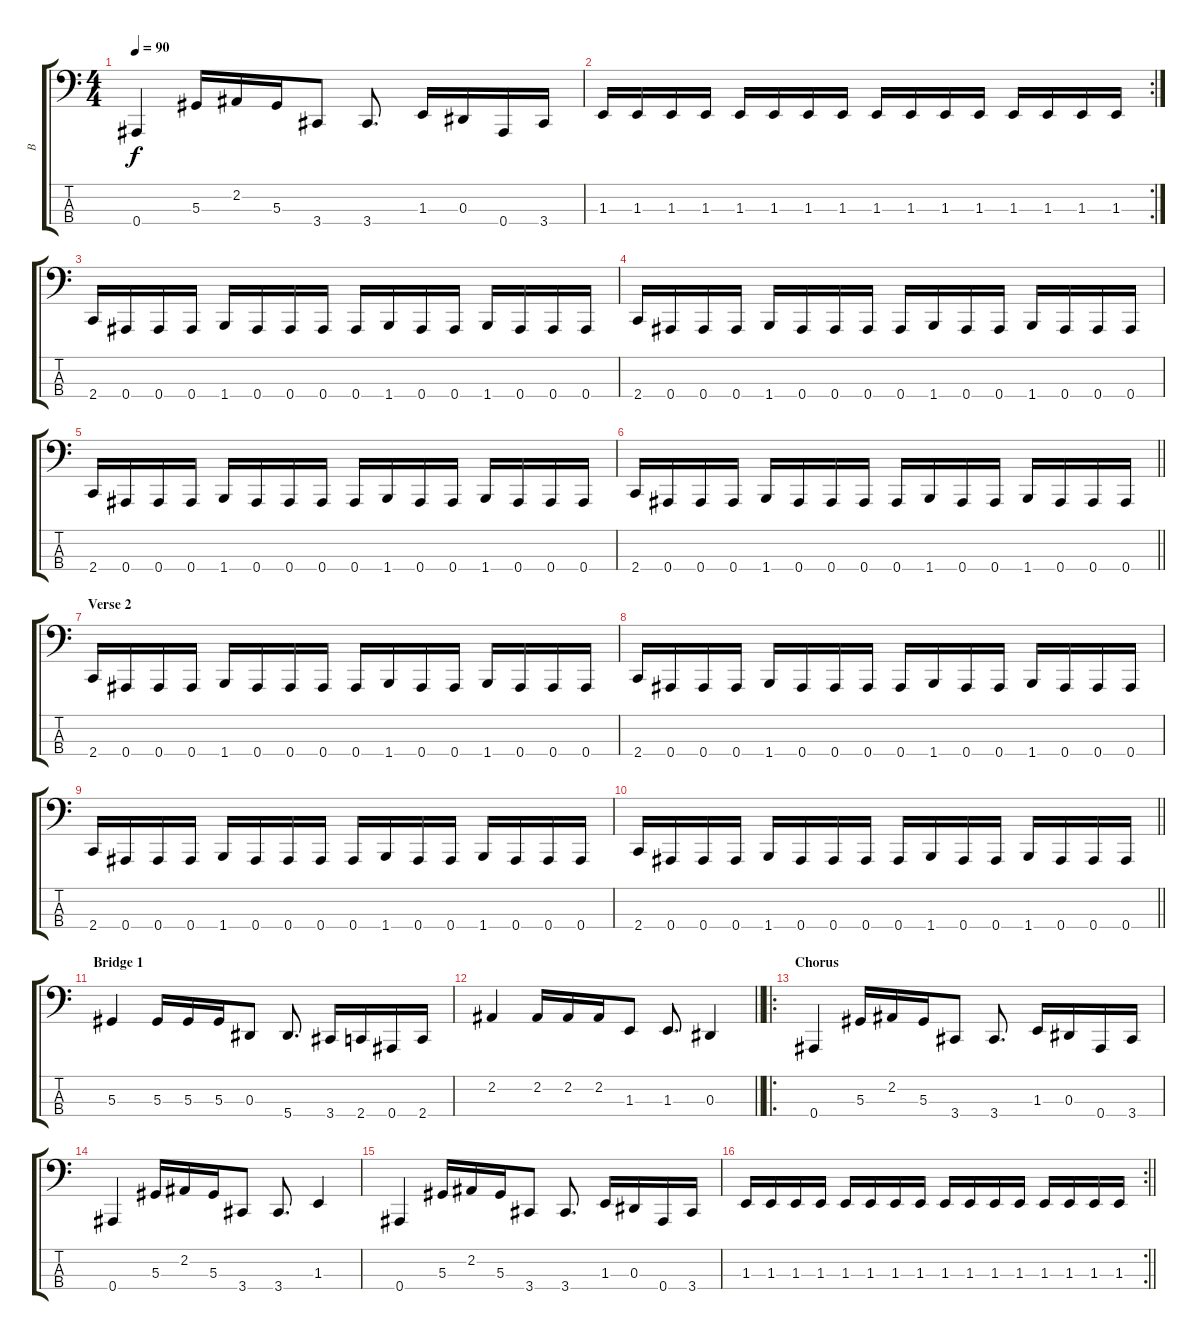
\track ("B" "B") {instrument electricbassfinger}
\staff {score tabs}
\tuning (Db2 Ab1 Eb1 Bb0) {hide}
\ts (4 4)
\tempo 90
\clef f4
\ks c
0.4.4{dy f} 5.3.16 2.2.16 5.3.16 3.4.8 3.4.8{d} 1.3.16 0.3.16 0.4.16 3.4.16 |
\rc 2
1.3.16 1.3.16 1.3.16 1.3.16 1.3.16 1.3.16 1.3.16 1.3.16 1.3.16 1.3.16 1.3.16 1.3.16 1.3.16 1.3.16 1.3.16 1.3.16 |
2.4.16 0.4.16 0.4.16 0.4.16 1.4.16 0.4.16 0.4.16 0.4.16 0.4.16 1.4.16 0.4.16 0.4.16 1.4.16 0.4.16 0.4.16 0.4.16 |
2.4.16 0.4.16 0.4.16 0.4.16 1.4.16 0.4.16 0.4.16 0.4.16 0.4.16 1.4.16 0.4.16 0.4.16 1.4.16 0.4.16 0.4.16 0.4.16 |
2.4.16 0.4.16 0.4.16 0.4.16 1.4.16 0.4.16 0.4.16 0.4.16 0.4.16 1.4.16 0.4.16 0.4.16 1.4.16 0.4.16 0.4.16 0.4.16 |
\barLineRight lightlight
2.4.16 0.4.16 0.4.16 0.4.16 1.4.16 0.4.16 0.4.16 0.4.16 0.4.16 1.4.16 0.4.16 0.4.16 1.4.16 0.4.16 0.4.16 0.4.16 |
\section ("" "Verse 2")
2.4.16 0.4.16 0.4.16 0.4.16 1.4.16 0.4.16 0.4.16 0.4.16 0.4.16 1.4.16 0.4.16 0.4.16 1.4.16 0.4.16 0.4.16 0.4.16 |
2.4.16 0.4.16 0.4.16 0.4.16 1.4.16 0.4.16 0.4.16 0.4.16 0.4.16 1.4.16 0.4.16 0.4.16 1.4.16 0.4.16 0.4.16 0.4.16 |
2.4.16 0.4.16 0.4.16 0.4.16 1.4.16 0.4.16 0.4.16 0.4.16 0.4.16 1.4.16 0.4.16 0.4.16 1.4.16 0.4.16 0.4.16 0.4.16 |
\barLineRight lightlight
2.4.16 0.4.16 0.4.16 0.4.16 1.4.16 0.4.16 0.4.16 0.4.16 0.4.16 1.4.16 0.4.16 0.4.16 1.4.16 0.4.16 0.4.16 0.4.16 |
\section ("" "Bridge 1")
5.3.4 5.3.16 5.3.16 5.3.16 0.3.8 5.4.8{d} 3.4.16 2.4.16 0.4.16 2.4.16 |
\barLineRight lightlight
2.2.4 2.2.16 2.2.16 2.2.16 1.3.8 1.3.8{d} 0.3.4 |
\ro
\section ("" "Chorus")
0.4.4 5.3.16 2.2.16 5.3.16 3.4.8 3.4.8{d} 1.3.16 0.3.16 0.4.16 3.4.16 |
0.4.4 5.3.16 2.2.16 5.3.16 3.4.8 3.4.8{d} 1.3.4 |
0.4.4 5.3.16 2.2.16 5.3.16 3.4.8 3.4.8{d} 1.3.16 0.3.16 0.4.16 3.4.16 |
\rc 2
\barLineRight lightlight
1.3.16 1.3.16 1.3.16 1.3.16 1.3.16 1.3.16 1.3.16 1.3.16 1.3.16 1.3.16 1.3.16 1.3.16 1.3.16 1.3.16 1.3.16 1.3.16
